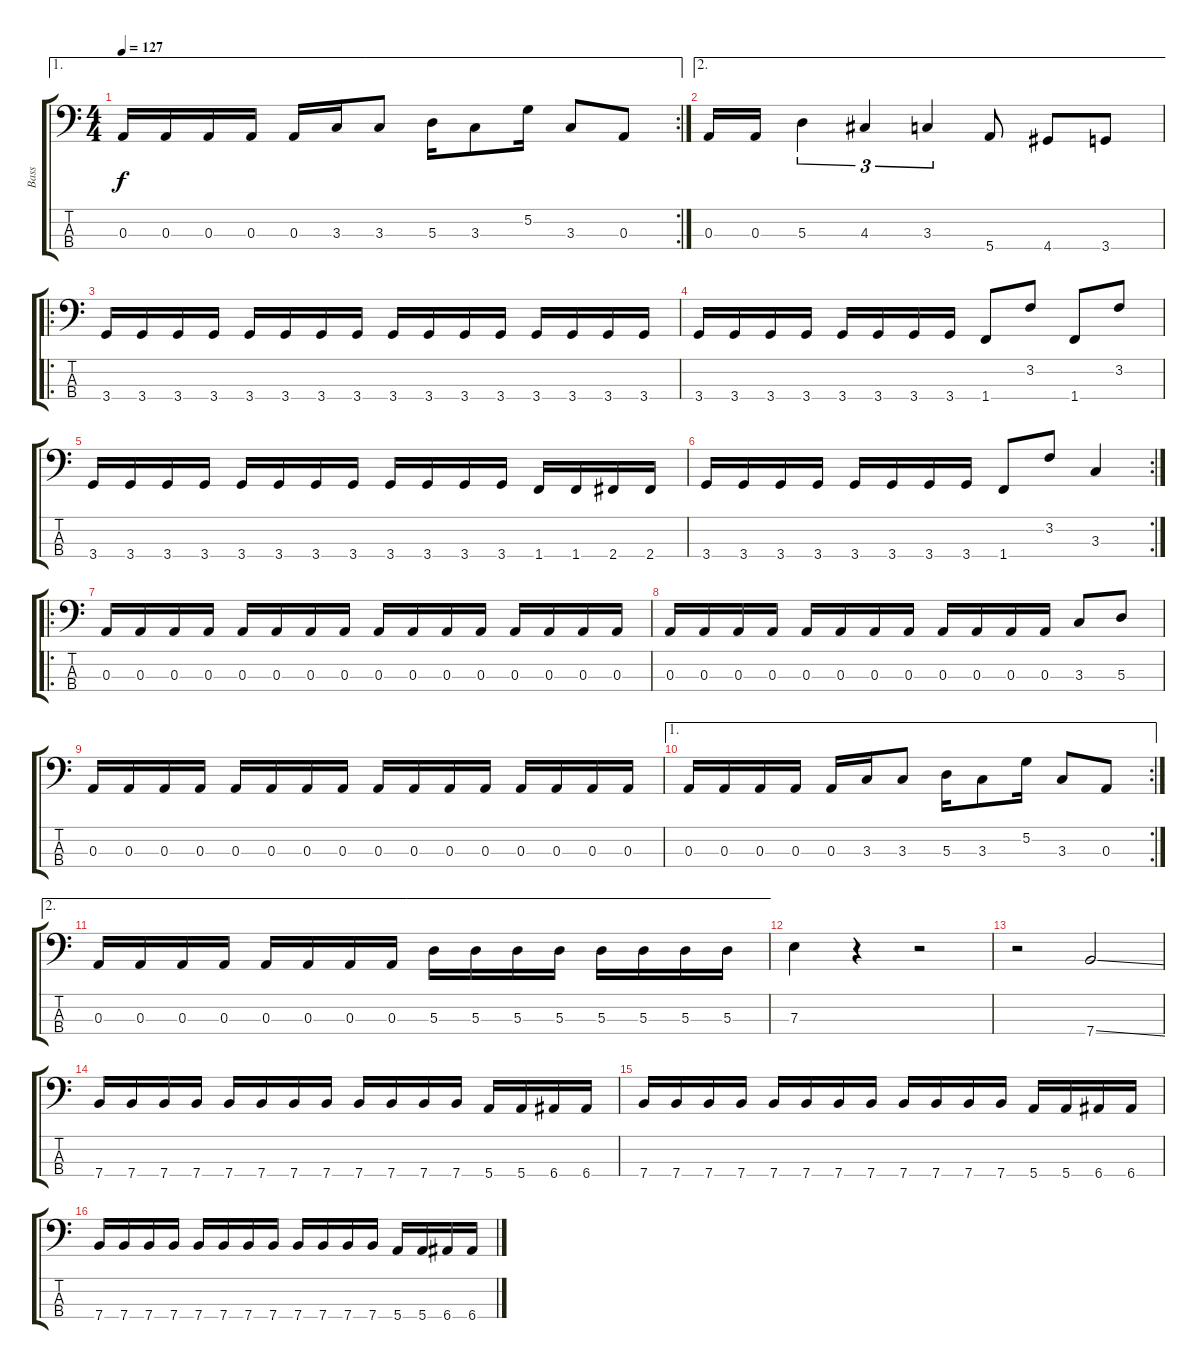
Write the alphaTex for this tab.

\track ("Bass" "Bass") {instrument electricbasspick}
\staff {score tabs}
\tuning (G2 D2 A1 E1) {hide}
\ae 1
\rc 2
\ts (4 4)
\tempo 127
\clef f4
\ks c
0.3.16{dy f} 0.3.16 0.3.16 0.3.16 0.3.16 3.3.16 3.3.8 5.3.16 3.3.8 5.2.16 3.3.8 0.3.8 |
\ae 2
0.3.16 0.3.16 5.3.4{tu (3 2)} 4.3.4{tu (3 2)} 3.3.4{tu (3 2)} 5.4.8 4.4.8 3.4.8 |
\ro
3.4.16 3.4.16 3.4.16 3.4.16 3.4.16 3.4.16 3.4.16 3.4.16 3.4.16 3.4.16 3.4.16 3.4.16 3.4.16 3.4.16 3.4.16 3.4.16 |
3.4.16 3.4.16 3.4.16 3.4.16 3.4.16 3.4.16 3.4.16 3.4.16 1.4.8 3.2.8 1.4.8 3.2.8 |
3.4.16 3.4.16 3.4.16 3.4.16 3.4.16 3.4.16 3.4.16 3.4.16 3.4.16 3.4.16 3.4.16 3.4.16 1.4.16 1.4.16 2.4.16 2.4.16 |
\rc 2
3.4.16 3.4.16 3.4.16 3.4.16 3.4.16 3.4.16 3.4.16 3.4.16 1.4.8 3.2.8 3.3.4 |
\ro
0.3.16 0.3.16 0.3.16 0.3.16 0.3.16 0.3.16 0.3.16 0.3.16 0.3.16 0.3.16 0.3.16 0.3.16 0.3.16 0.3.16 0.3.16 0.3.16 |
0.3.16 0.3.16 0.3.16 0.3.16 0.3.16 0.3.16 0.3.16 0.3.16 0.3.16 0.3.16 0.3.16 0.3.16 3.3.8 5.3.8 |
0.3.16 0.3.16 0.3.16 0.3.16 0.3.16 0.3.16 0.3.16 0.3.16 0.3.16 0.3.16 0.3.16 0.3.16 0.3.16 0.3.16 0.3.16 0.3.16 |
\ae 1
\rc 2
0.3.16 0.3.16 0.3.16 0.3.16 0.3.16 3.3.16 3.3.8 5.3.16 3.3.8 5.2.16 3.3.8 0.3.8 |
\ae 2
0.3.16 0.3.16 0.3.16 0.3.16 0.3.16 0.3.16 0.3.16 0.3.16 5.3.16 5.3.16 5.3.16 5.3.16 5.3.16 5.3.16 5.3.16 5.3.16 |
7.3.4 r.4 r.2 |
r.2 7.4{ss}.2 |
7.4.16 7.4.16 7.4.16 7.4.16 7.4.16 7.4.16 7.4.16 7.4.16 7.4.16 7.4.16 7.4.16 7.4.16 5.4.16 5.4.16 6.4.16 6.4.16 |
7.4.16 7.4.16 7.4.16 7.4.16 7.4.16 7.4.16 7.4.16 7.4.16 7.4.16 7.4.16 7.4.16 7.4.16 5.4.16 5.4.16 6.4.16 6.4.16 |
7.4.16 7.4.16 7.4.16 7.4.16 7.4.16 7.4.16 7.4.16 7.4.16 7.4.16 7.4.16 7.4.16 7.4.16 5.4.16 5.4.16 6.4.16 6.4.16
